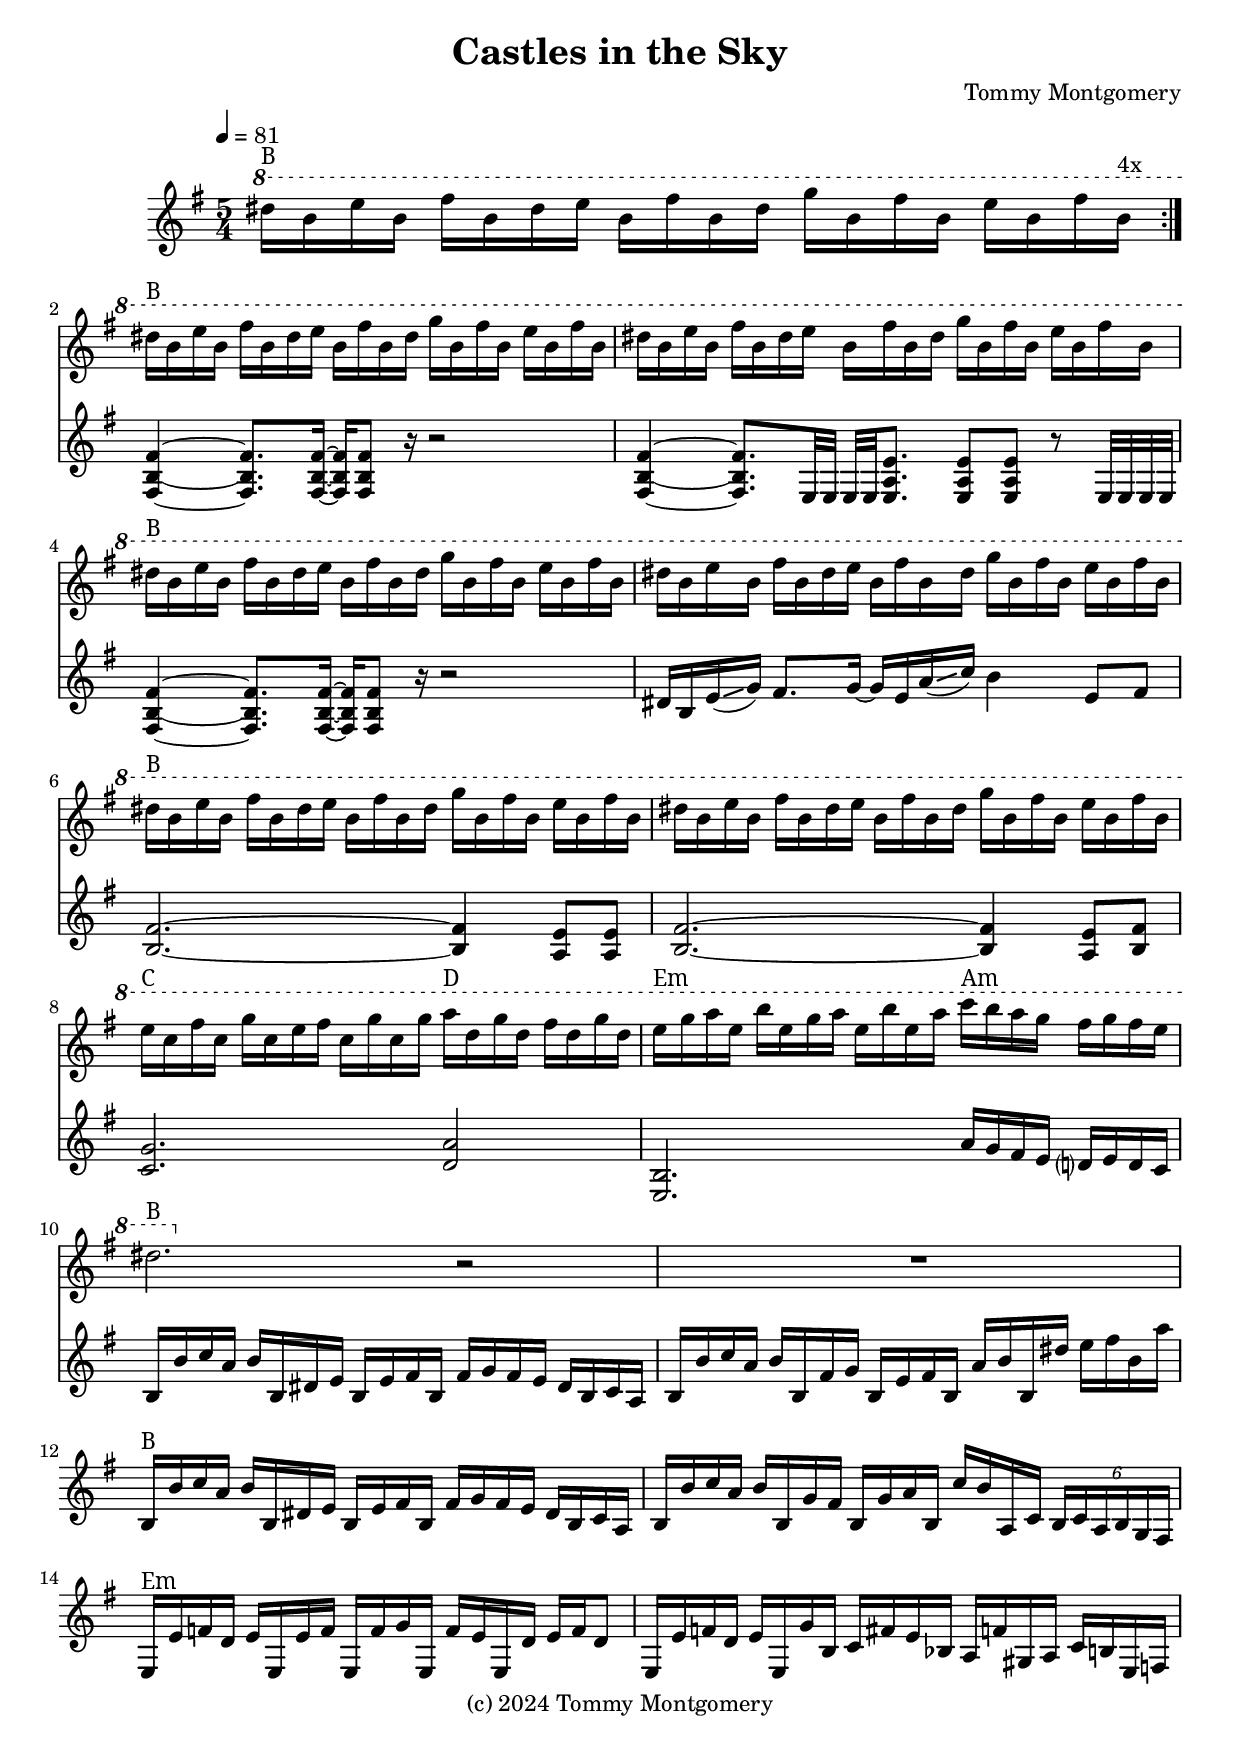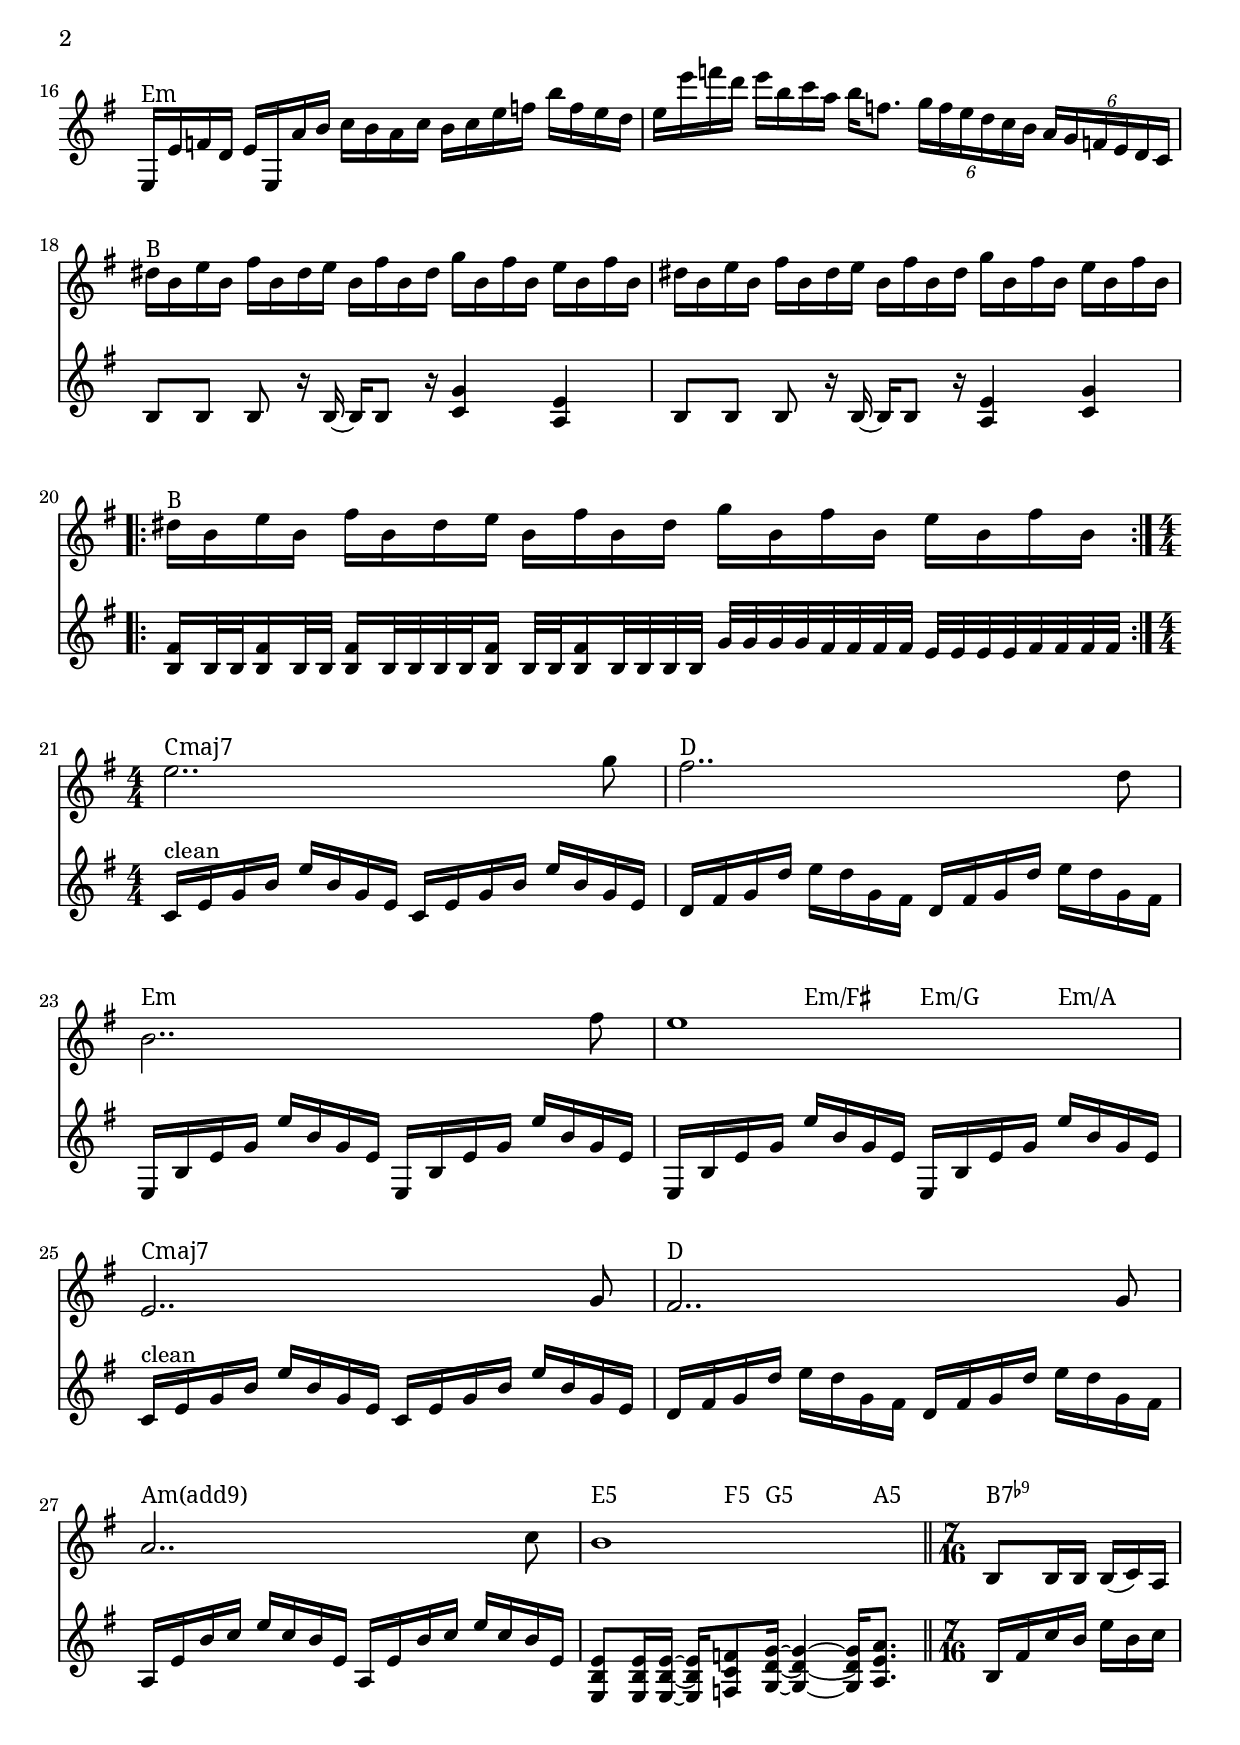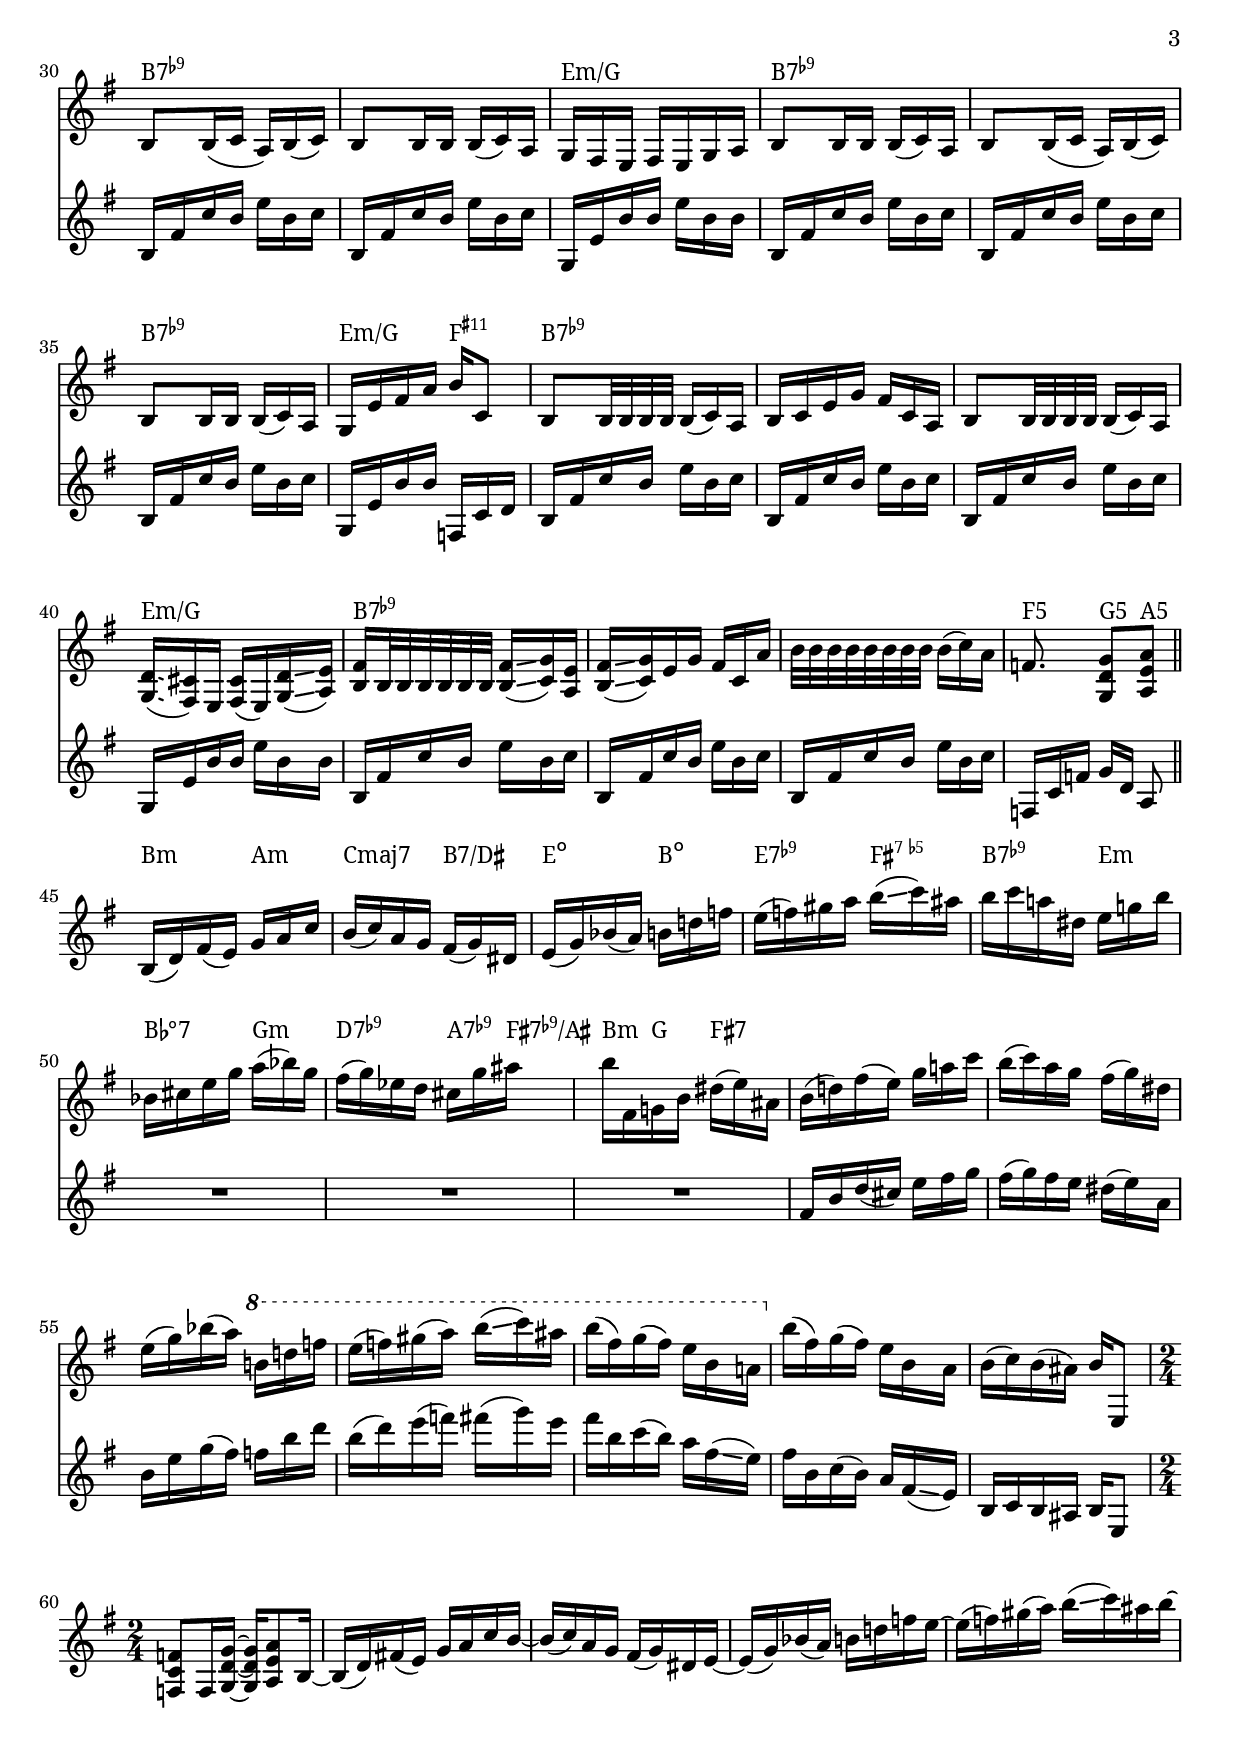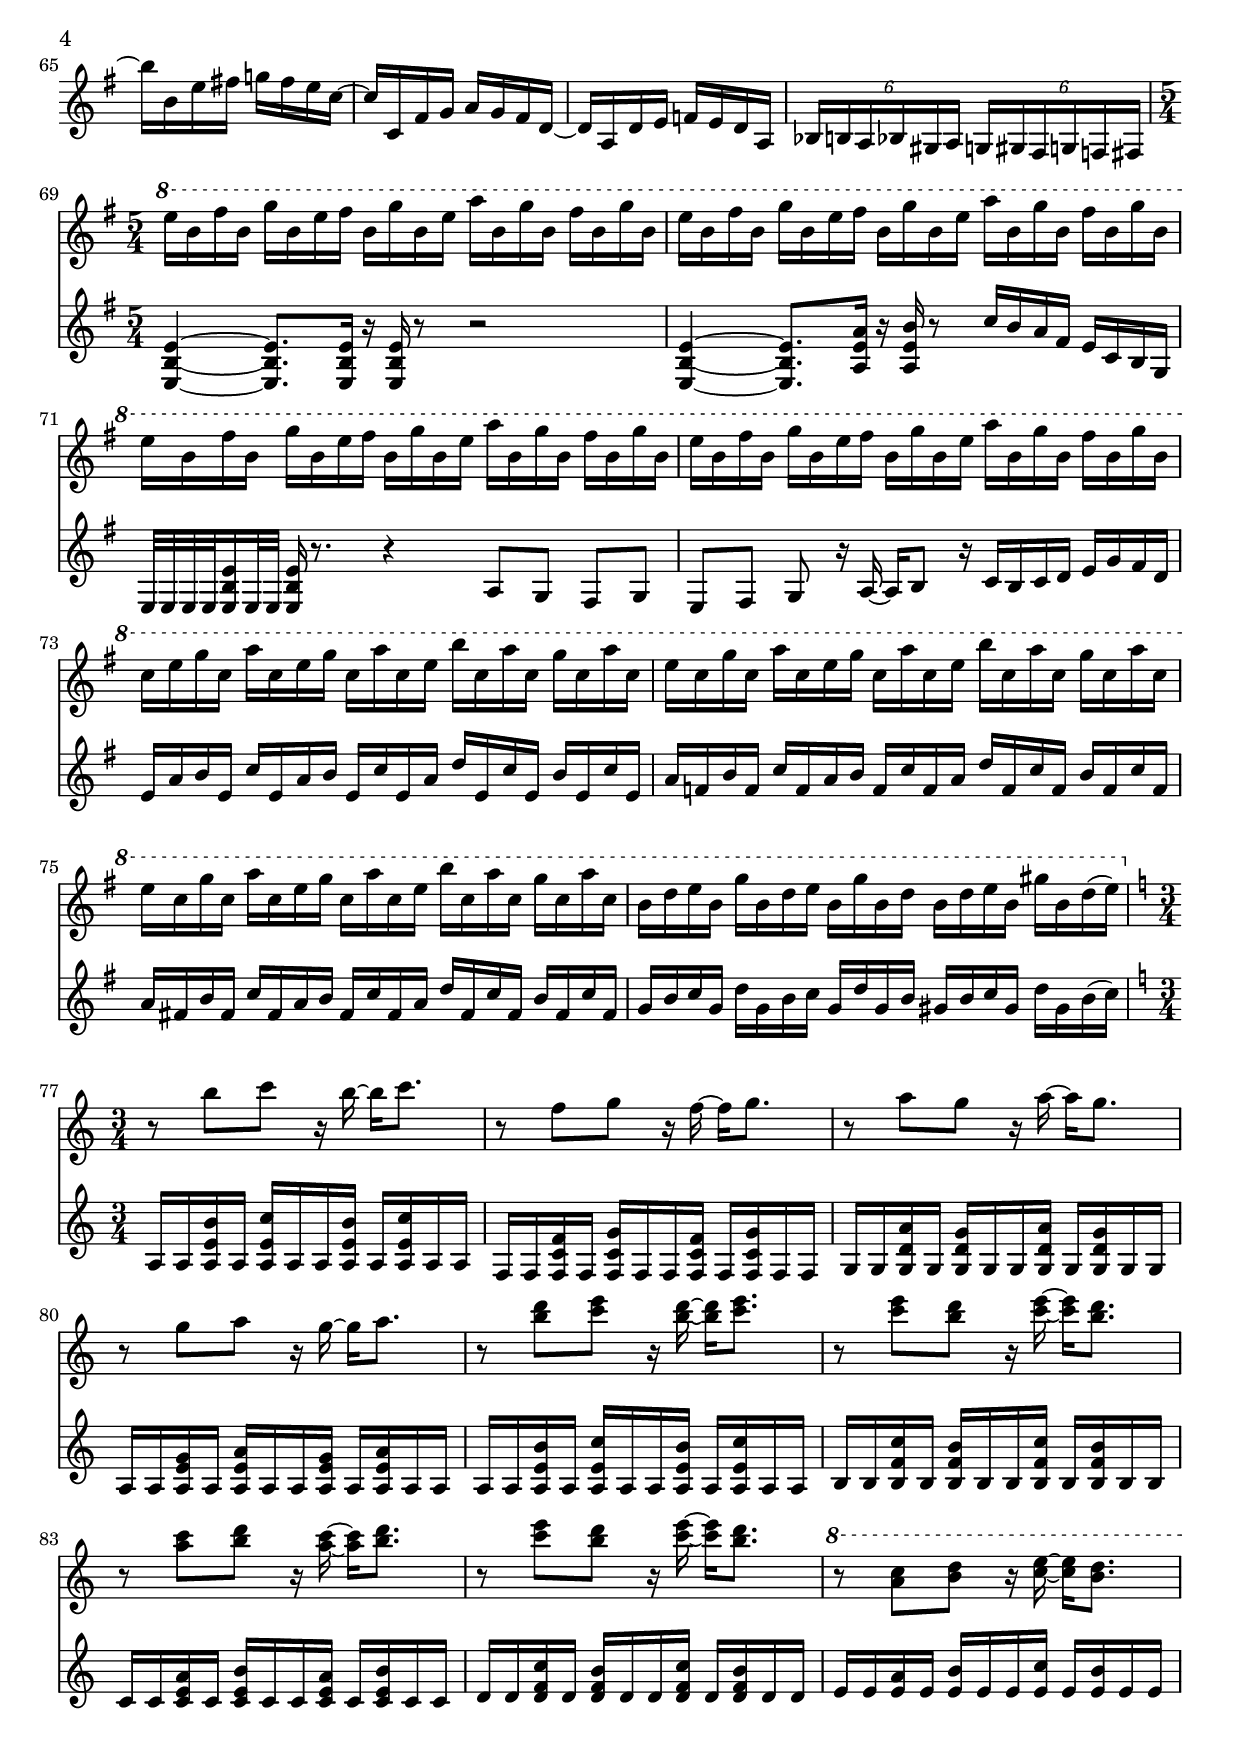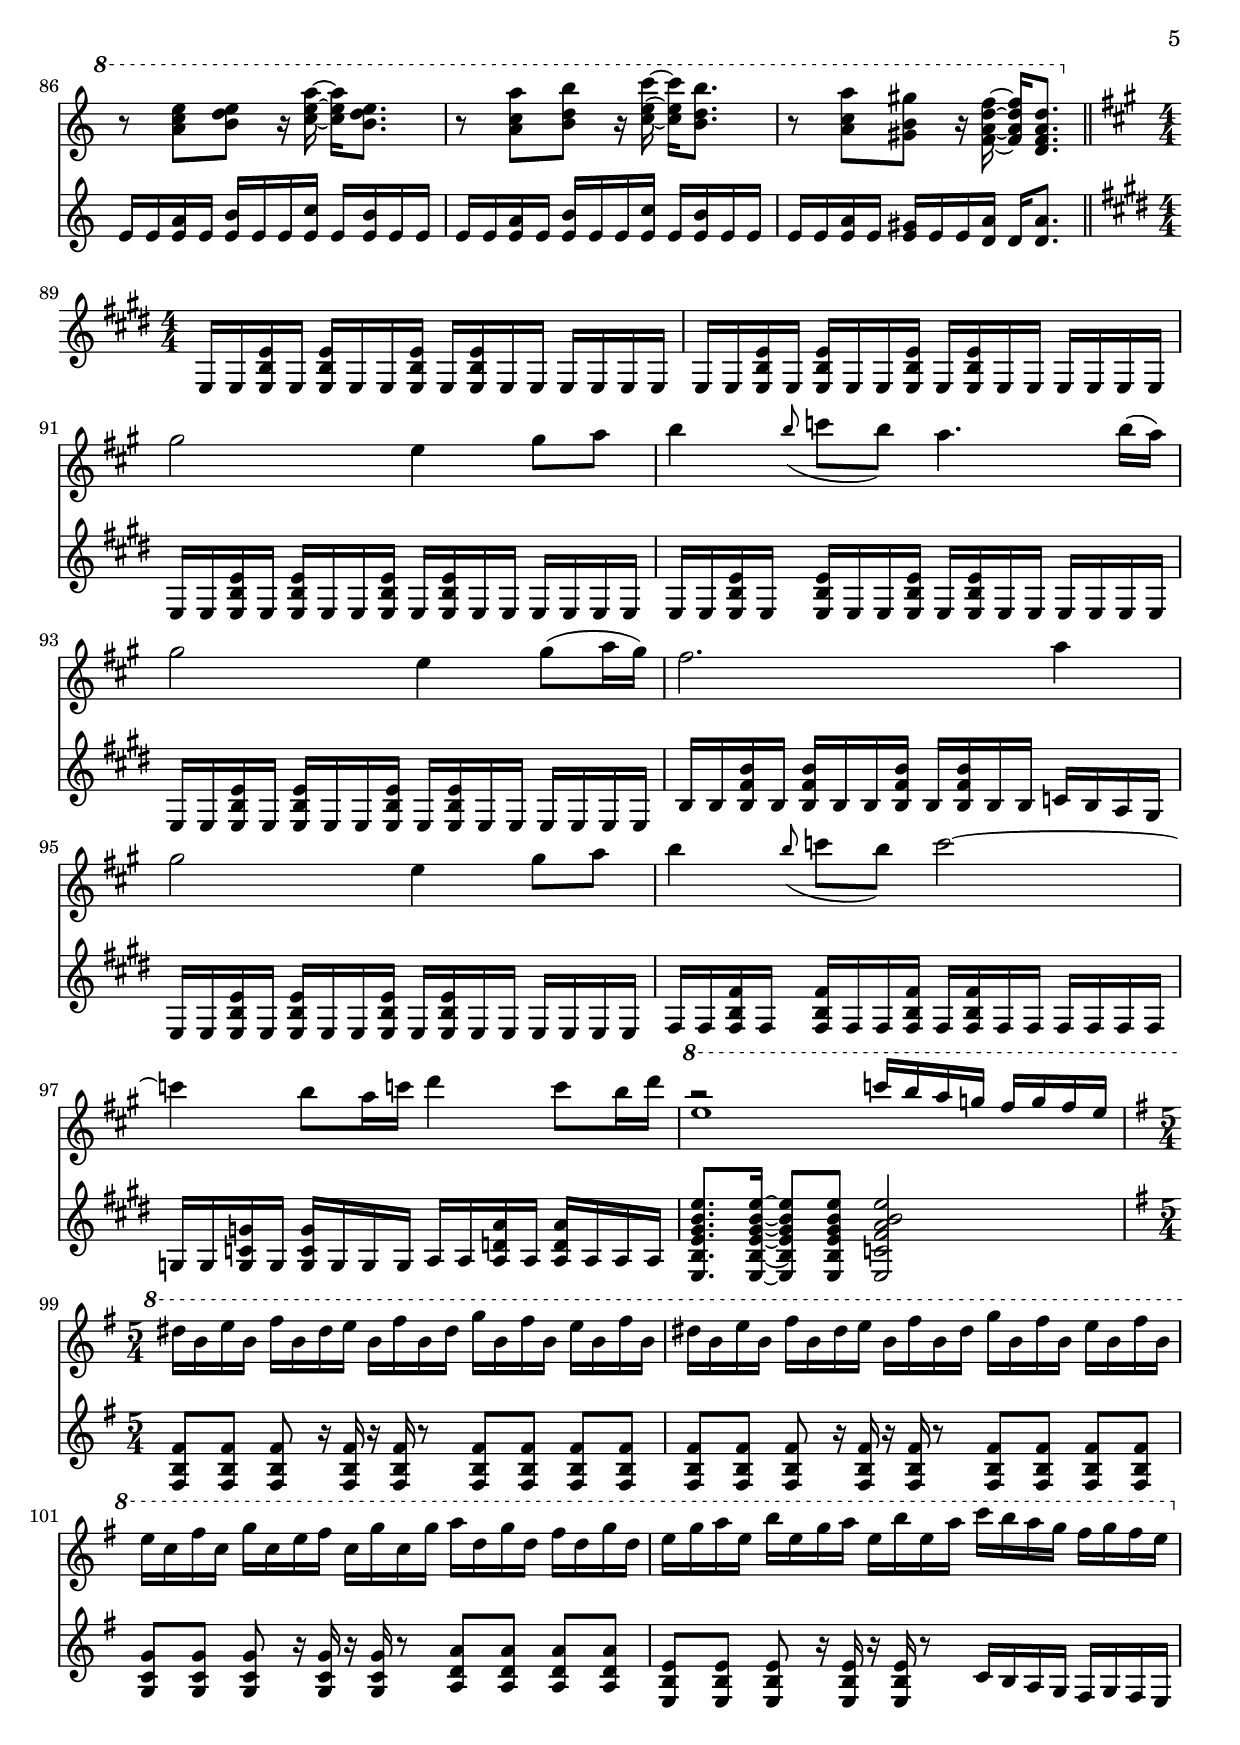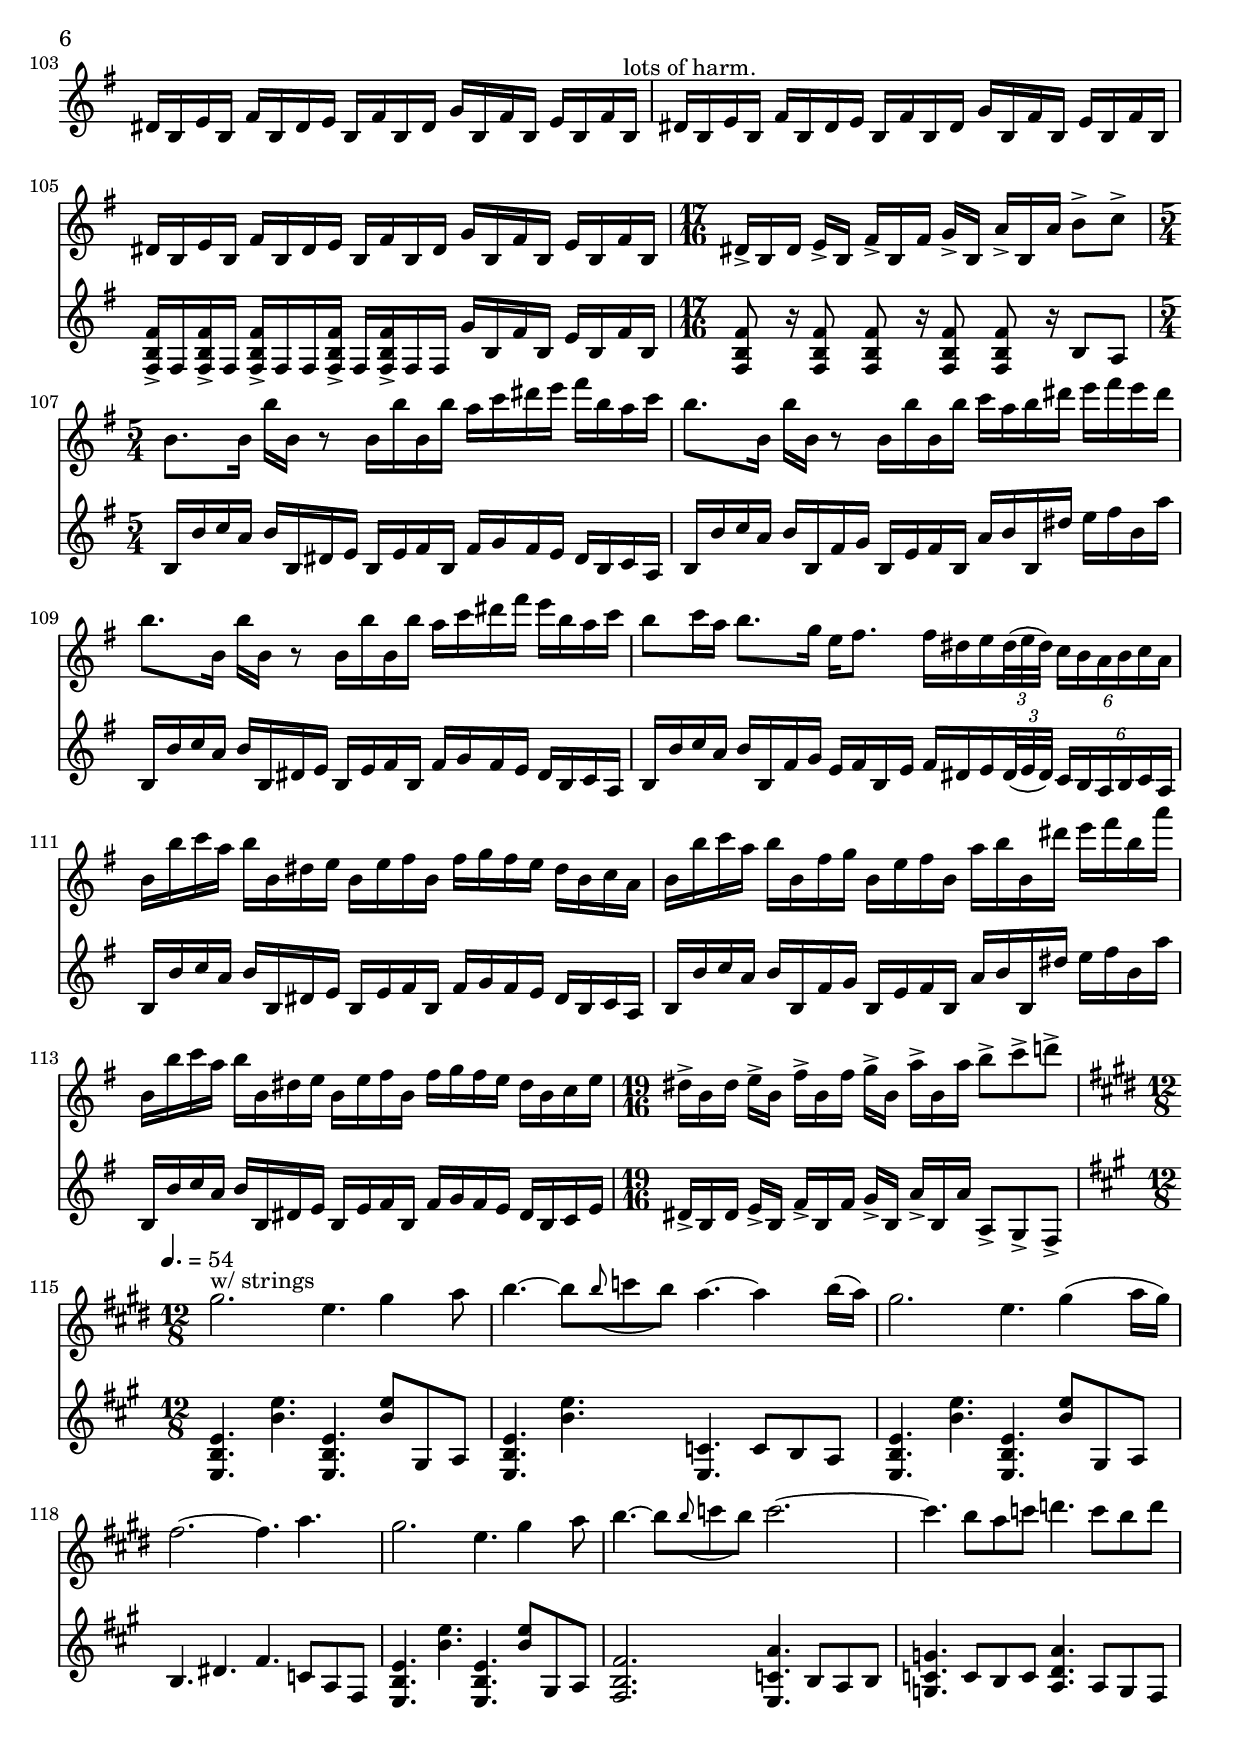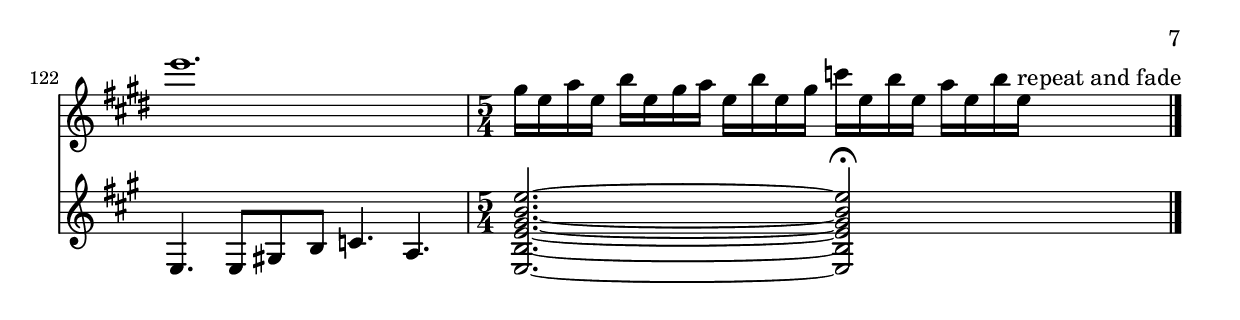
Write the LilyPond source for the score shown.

\version "2.24.0"
\language "english"

\header {
  title = "Castles in the Sky"
  composer = "Tommy Montgomery"
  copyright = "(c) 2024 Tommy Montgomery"
}

global = {
  \key e \minor
  \set Staff.printKeyCancellation = ##f
  \numericTimeSignature
  \compressEmptyMeasures
  \omit Voice.StringNumber
  \override TupletBracket.bracket-visibility = #'if-no-beam
  \override MultiMeasureRest.expand-limit = #3
  \override Score.ChordName.font-name = #"Noto Serif"
  \override Score.ChordName.font-size = #0
  \override Score.LyricText.font-name = #"Noto Serif"
  \override Score.LyricText.font-size = #0
  \tempo 4 = 81
}

mainBRiff = \relative c' {
  ds16 b e b fs' b, ds e b fs' b, ds g b, fs' b, e b fs' b,
}

guitarOne = \relative c' {
  \global
  \time 5/4

  \ottava #1
  \repeat volta 4 { \transpose c c'' \mainBRiff^"4x" | }
  \repeat unfold 4 { \transpose c c'' \mainBRiff }
  \repeat unfold 2 { \transpose c c'' \mainBRiff }
  e'' c fs c g' c, e fs c g' c, g' a d, g d fs d g d |
  e g a e b' e, g a e b' e, a c b a g fs g fs e |

  ds2. \ottava #0 r2 | R1*5/4*7 |

  \repeat unfold 2 \transpose c c' \mainBRiff |
  \repeat volta 2 \transpose c c' \mainBRiff |

  \time 4/4
  e,2.. g8 | fs2.. d8 | b2.. fs'8 | e1 |
  e,2.. g8 | fs2.. g8 | a2.. c8 | b1 |

  \time 7/16

  \repeat unfold 2 {
    % \repeat unfold 3 { b,8[ b16] c8[ a8] | }
    b,8[ b16 b] b[( c) a] |
    b8[ b16( c] a)[ b( c)] |
    b8[ b16 b] b[( c) a] |
  }

  \alternative {
    { g16[ fs e] fs[ e g a] | }
    { g16[ e' fs a] b[ c,8] | }
  }


  % \repeat unfold 3 { b16[ b32 b b b] c16[ c32 c a16 a32 a] | }
  b8[ b32 b b b] b16[( c) a]
  b16[ c e g] fs[ c a] |
  b8[ b32 b b b] b16[( c) a]
  <g d'>16[(\glissando <fs cs'>) e] <fs cs'>([ e) <g d'>\glissando( <a e'>)] |
  <b fs'>16[ b32 b b b b b] <b fs'>16\glissando[( <c g'>) <a e'>]
  <b fs'>16[(\glissando <c g'>) e g] fs[ c a'] |
  b32[ b b b b b b b] b16[( c) a]
  % \repeat unfold 3 { <b fs'>16[ b32 b b b] <c g'>16[ c32 c <a e'>16 a32 a] | }
  f8. <g, d' g>8[ <a e' a>] |

  \bar "||"
  b16[( d) fs( e)] g[ a c] |
  b[( c) a g] fs[( g) ds] |
  e[( g) bf( a)] b[ d! f] |
  e[( f) gs a] b[(\glissando c) as] |

  b[ c a! ds,] e[ g! b] |
  bf,[ cs e g] a[( bf) g] |
  fs[( g) ef d] cs[ g' as] |
  b[ fs, g! b] ds[( e) as,]

  b[( d!) fs( e)] g[ a! c] |
  b[( c) a g] fs[( g) ds] |
  e[( g) bf( a)] \ottava #1 b[ d! f] |
  e[( f) gs( a)] b[(\glissando c) as] |

  b[( fs) g( fs)] e[ b a!] \ottava #0 |
  b[( fs) g( fs)] e[ b a] |
  b[( c) b( as)] b[ e,,8] |
  R1*2/4^"double other" |

  R1*2/4*8 |

  \ottava #1
  \repeat unfold 4 { e'''16 b fs' b, g' b, e fs b, g' b, e a b, g' b, fs' b, g' b, | }
  c e g c, a' c, e g c, a' c, e b' c, a' c, g' c, a' c, |
  \repeat unfold 2 { e c g' c, a' c, e g c, a' c, e b' c, a' c, g' c, a' c, | }
  b d e b g' b, d e b g' b, d b d e b gs' b, d( e) \ottava #0 |

  \key a \minor

  r8 b8 c8 r16 b16 ~ b c8. |
  r8 f,8 g8 r16 f16 ~ f g8. |
  r8 a8 g8 r16 a16 ~ a g8. |
  r8 g8 a8 r16 g16 ~ g a8. |

  r8 <b d>8 <c e>8 r16 <b d>16 ~ q <c e>8. |
  r8 <c e>8 <b d>8 r16 <c e>16 ~ q <b d>8. |
  r8 <a c>8 <b d>8 r16 <a c>16 ~ q <b d>8. |
  r8 <c e>8 <b d>8 r16 <c e>16 ~ q <b d>8. |

  \ottava #1
  r8 <a c>8 <b d>8 r16 <c e>16 ~ q <b d>8. |
  r8 <a c e>8 <b d e>8 r16 <c e a>16 ~ q <b d e>8. |
  r8 <a c a'>8 <b d b'>8 r16 <c e c'>16 ~ q <b d b'>8. |
  r8 <a c a'>8 <gs b gs'>8 r16 <f a d f>16 ~ q <d f a d>8. |
  \ottava #0

  \key e \mixolydian

  R1*2 |

  gs2 e4 gs8 a | b4 \grace b8( c8 b) a4. b16( a) |
  gs2 e4 gs8( a16 gs) | fs2. a4 |

  gs2 e4 gs8 a | b4 \grace b8( c8 b) c2 ~ |
  c4 b8 a16 c d4 c8 b16 d | \ottava #1 << { r2 c'16 b a g fs g fs e } \\ { e1 } >> |

  \key e \minor
  \time 5/4



  \repeat unfold 2 { \transpose c c'' \mainBRiff }
  e16 c fs c g' c, e fs c g' c, g' a d, g d fs d g d |
  e g a e b' e, g a e b' e, a c b a g fs g fs e \ottava #0 |


  \mainBRiff^"lots of harm."

  \mainBRiff
  \mainBRiff
  \time 17/16
  ds,,16->[ b ds] e->[ b] fs'->[ b, fs'] g->[ b,] a'->[ b, a'] b8->[ c->] |

  \time 5/4
  b8. b16 b' b, r8 b16 b' b, b' a c ds e fs b, a c |
  b8. b,16 b' b, r8 b16 b' b, b' c a b ds e fs e ds |
  b8. b,16 b' b, r8 b16 b' b, b' a c ds fs e b a c |
  b8 c16 a b8. g16 e fs8. fs16 ds e \tuplet 3/2 { ds32( e ds) } \tuplet 6/4 { c16 b a b c a } |

  b16 b' c a b b, ds e b e fs b, fs' g fs e ds b c a |
  b b' c a b b, fs' g b, e fs b, a' b b, ds' e fs b, a' |
  b,, b' c a b b, ds e b e fs b, fs' g fs e ds b c e |

  \time 19/16
  ds16->[ b ds] e->[ b] fs'->[ b, fs'] g->[ b,] a'->[ b, a'] b8->[ c-> d!->] |



  \key e \major

  gs,2.^"w/ strings" e4. gs4 a8 | b4. ~ b8 \grace b8( c b) a4. ~ a4 b16( a) |
  gs2. e4. gs4( a16 gs) | fs2. ~ fs4. a4. |

  gs2. e4. gs4 a8 | b4. ~ b8 \grace b8( c b) c2. ~ |
  c4. b8 a c d4. c8 b d | e1. |

  \transpose c f' \mainBRiff^"repeat and fade" |

  \bar "|."

}

guitarTwo = \relative c {
  \global

  \repeat volta 4 { R1*5/4 }

  <fs b fs'>4 ~ q8. q16 ~ q q8 r16 r2 |
  <fs b fs'>4 ~ q8. e32 e e e <e a e'>8. q8 q r8 e32 e e e |
  <fs b fs'>4 ~ q8. q16 ~ q q8 r16 r2 |
  ds'16 b e\glissando( g) fs8. g16 ~ g e a\glissando( c) b4 e,8 fs |

  <b, fs'>2. ~ q4 <a e'>8 q | <b fs'>2. ~ q4 <a e'>8 <b fs'> |
  <c g'>2. <d a'>2 | <e, b'>2. a'16 g fs e d? e d c |

  b16 b' c a b b, ds e b e fs b, fs' g fs e ds b c a |
  b b' c a b b, fs' g b, e fs b, a' b b, ds' e fs b, a' |
  b,, b' c a b b, ds e b e fs b, fs' g fs e ds b c a |
  b b' c a b b, g' fs b, g' a b, c' b a, c \tuplet 6/4 { b c a b g fs } |

  % b b' c a b b, fs' g e fs b, e fs ds e \tuplet 3/2 { ds32( e ds) } \tuplet 3/2 { c16 b a } g fs |

  % e e' f d e e, e' f d e e, e' f d e\glissando( f) a d f( e) |
  % e,16 e' f d e e, e' f d e e, e' f d e e, a c b f |
  e e' f d e e, e' f e, f' g e, f' e e, d' e f d8 |

  e,16 e' f d e e, g' b, c fs e bf a f' gs, a c b e, f |

  % e e' f d e e, e' f d e e, e' f d e\glissando( f) a d f( d) |
  e e' f d e e, a' b c b a c b c e f b f e d |
  e e' f d e b c a b f8. \tuplet 6/4 4 { g16 f e d c b a g f e d c } |

  b8 b b r16 b16 ~ b b8 r16 <c g'>4 <a e'> |
  b8 b b r16 b16 ~ b b8 r16 <a e'>4 <c g'> |

  \repeat volta 2 {
    <b fs'>16 b32 b <b fs'>16 b32 b <b fs'>16 b32 b b b
      <b fs'>16 b32 b <b fs'>16 b32 b b b g'32 g g g fs fs fs fs e e e e fs fs fs fs |
  }

  \time 4/4
  \repeat unfold 2 {
    c16^"clean" e g b e b g e c e g b e b g e |
    d fs g d' e d g, fs d fs g d' e d g, fs |
  }
  \alternative {
    { \repeat unfold 2 { e, b' e g e' b g e e, b' e g e' b g e | } }
    {
      a, e' b' c e c b e, a, e' b' c e c b e, |
      <e, b' e>8 q16 q ~ q <f c' f>8 <g d' g>16 ~ q4 ~ q16 <a e' a>8. |
    }
  }

  \bar "||"

  \repeat unfold 3 { b16[ fs' c' b] e[ b c] | }
  g,[ e' b' b] e[ b b] |
  \repeat unfold 3 { b,16[ fs' c' b] e[ b c] | }
  g,[ e' b' b] f,[ c' d] |
  \repeat unfold 3 { b16[ fs' c' b] e[ b c] | }
  g,[ e' b' b] e[ b b] |
  \repeat unfold 3 { b,16[ fs' c' b] e[ b c] | }
  f,,[ c' f] g[ d] a8 |

  % modulation mayhem
  R1*7/16*8 |
  fs'16[ b d( cs)] e[ fs g] |
  fs[( g) fs e] ds[( e) a,] |
  b[ e g( fs)] f[ b d] |
  b[( d) e( f)] fs[( g) e] |

  fs[ b, c( b)] a[ fs\glissando( e)] |
  fs[ b, c( b)] a[ fs\glissando( e)] |
  b[ c b as] b[ e,8] |

  \time 2/4 <f c' f>8 f16 <g d' g> ~ q <a e' a>8 b16 ~ |

  b( d) fs!( e) g a c b ~ |
  b( c) a g fs( g) ds e ~ |
  e( g) bf( a) b d! f e ~ |
  e( f) gs( a) b\glissando( c) as b ~ |

  b b, e fs! g! fs e c ~ | c c, fs g a g fs d ~ |
  d a d e f e d a | \tuplet 6/4 4 { bf b a bf gs a g gs fs g f fs } |

  \time 5/4

  <e b' e>4 ~ q8. q16 r q r8 r2 |
  <e b' e>4 ~ q8. <a e' a>16 r <a e' b'> r8 c'16 b a fs e c b g |
  e32 e e e <e b' e>16 e32 e <e b' e>16 r8. r4 a8 g fs g |
  e8 fs g8 r16 a16 ~ a b8 r16 c b c d e g fs d |

  e a b e, c' e, a b e, c' e, a d e, c' e, b' e, c' e, |
  a f b f c' f, a b f c' f, a d f, c' f, b f c' f, |
  a fs! b fs c' fs, a b fs c' fs, a d fs, c' fs, b fs c' fs, |
  g b c g d' g, b c g d' g, b gs b c gs d' gs, b( c) |

  \time 3/4
  \key a \minor
  a,16 a <a e' b'> a <a e' c'> a a <a e' b'> a <a e' c'> a a |
  f f <f c' f> f <f c' g'> f f <f c' f> f <f c' g'> f f |
  g g <g d' a'> g <g d' g> g g <g d' a'> g <g d' g> g g |
  a a <a e' g> a <a e' a> a a <a e' g> a <a e' a> a a |

  a a <a e' b'> a <a e' c'> a a <a e' b'> a <a e' c'> a a |
  b b <b f' c'> b <b f' b> b b <b f' c'> b <b f' b> b b |
  c c <c e a> c <c e b'> c c <c e a> c <c e b'> c c |
  d d <d f c'> d <d f b> d d <d f c'> d <d f b> d d |

  \repeat unfold 3 { e e <e a> e <e b'> e e <e c'> e <e b'> e e | }
  e e <e a> e <e gs> e e <d a'> d <d a'>8. |

  \bar "||"

  \time 4/4
  \key e \major
  \repeat unfold 2 {
    e,16 e <e b' e> e <e b' e> e e <e b' e> e <e b' e> e e e e e e |
  }

  \repeat unfold 3 {
    e16 e <e b' e> e <e b' e> e e <e b' e> e <e b' e> e e e e e e |
  }
  b' b <b fs' b> b <b fs' b> b b <b fs' b> b <b fs' b> b b c b a gs |

  e16 e <e b' e> e <e b' e> e e <e b' e> e <e b' e> e e e e e e |
  fs fs <fs b fs'> fs <fs b fs'> fs fs <fs b fs'> fs <fs b fs'> fs fs fs fs fs fs |
  g g <g c g'> g <g c g'> g g g a a <a d a'> a <a d a'> a a a |
  <e b' e gs b e>8. q16 ~ q8 q <e c' fs a b e>2 |

  \key e \minor

  \repeat unfold 2 { <fs b fs'>8 q q r16 q r q r8 q q q q | }
  <g c g'>8 q q r16 q r q r8 <a d a'> q q q |
  <e b' e>8 q q r16 q r q r8 c'16 b a g fs g fs e |

  R1*5/4*2 |
  <fs b fs'>16-> fs q-> fs q-> fs fs q-> fs q-> fs fs g' b, fs' b, e b fs' b, |

  <fs b fs'>8 r16 <fs b fs'>8 q  r16 q8 q r16 b8[ a] |

  \repeat unfold 2 {
    b16 b' c a b b, ds e b e fs b, fs' g fs e ds b c a |
    b b' c a b b, fs' g b, e fs b, a' b b, ds' e fs b, a' |
    b,, b' c a b b, ds e b e fs b, fs' g fs e ds b c

    %b16 b' c a b b, b' c a b b, b' c a b fs g e fs ds  |
    %b b' c a b b, b' c a b b, b' c a b ds e fs b fs  |
    %b,, b' c a b b, b' c a b b, b' c a b fs g e fs

  }
  \alternative {
    { a | b b' c a b b, fs' g e fs b, e fs ds e \tuplet 3/2 { ds32( e ds) } \tuplet 6/4 { c16 b a b c a } | }
    {
      e' |
      ds16->[ b ds] e->[ b] fs'->[ b, fs'] g->[ b,] a'->[ b, a'] a,8->[ g-> fs->] |
    }
  }


  \time 12/8
  \tempo 4. = 54
  \key e \mixolydian

  <e b' e>4. <b'' e> <e,, b' e> <b'' e>8 gs, a |
  <e b' e>4. <b'' e> <e,, c'>4. c'8 b a |
  <e b' e>4. <b'' e> <e,, b' e> <b'' e>8 gs, a |
  b4. ds fs c8 a fs |

  <e b' e>4. <b'' e> <e,, b' e> <b'' e>8 gs, a |
  <fs b fs'>2. <e c' a'>4. b'8 a b |
  <g c g'>4. c8 b c <a d a'>4. a8 g fs |
  e4. e8 gs! b c4. a |

  \time 5/4
  <e b' e gs b e>2. ~ q2\fermata |

}

guitarOneStaff = \new Staff \with { midiInstrument = "distorted guitar" midiMaximumVolume = #0.6 }{ \global \guitarOne }
guitarTwoStaff = \new Staff \with { midiInstrument = "distorted guitar" midiMaximumVolume = #0.6 }{ \global \guitarTwo }

chordExceptionMusic = {
  <c e g b d'>1-\markup { "maj9" }
  <c e g b fs'>1-\markup { "maj7" \sharp "11" }
  <c ef f g bf>1-\markup { "m7sus4" }
  <c ef gf bff>1-\markup { "°7" }
  <c ef gf bf>1-\markup { \super { "ø7" } }
  <c e g d'>1-\markup { "add9" }
  <c ef g d'>1-\markup { "m(add9)" }
  <c e fs as>1-\markup { \super { \sharp "11" \sharp "13" } }
  <c g>1-\markup { "5" }
  <c e g bf>1-\markup { "7" }
  <c e g b>1-\markup { "maj7" }
  <c ef g bf>1-\markup { "m7" }
  <c f g>1-\markup { "sus4" }
  <c d g>1-\markup { "sus2" }
  <c e g bf df'>1-\markup { "7" \super { \flat "9" } }
  <c e g f'>1-\markup { "add11" }
}

chordExceptions = #(append
  (sequential-music-to-chord-exceptions chordExceptionMusic #t)
  ignatzekExceptions
)

chordValues = \chordmode {
  \global
  % \powerChords
  \set chordNameExceptions = #chordExceptions
  \set majorSevenSymbol = \markup "maj7"

  \repeat volta 4 { b1*5/4 | }
  \repeat unfold 4 b1*5/4 |

  b1*5/4 | q | c2. d2 | e2.:m a2:m |

  b1*5/4 | q | q | q |
  e:m | q | q | q |

  b1*5/4 | q | \repeat volta 2 q |

  c1:maj7 | d | e:m | e4:m e:m/fs e:m/g e:m/a |
  c1:maj7 | d | a:1.3-.5.9 | e4:5 q16 f8:5 g4.:5 a8.:5 |

  b1*7/16:1.3.5.7.9- | q | q | e:m/g |
  b1*7/16:1.3.5.7.9- | q | q | e4:m/g f8.:1.3.5.11+ |
  b1*7/16:1.3.5.7.9- | q | q | e:m/g |
  b1*7/16:1.3.5.7.9- | q | q | f8.:5 g8:5 a:5 |

  % modulation mayhem
  b4:m a8.:m | c4:maj7 b8.:7/ds | e4:dim b8.:dim | e4:1.3.5.7.9- fs8.:1.3.5-.7 |
  b4:1.3.5.7.9- e8.:m | bf4:dim7 g8.:m | d4:1.3.5.7.9- a8:1.3.5.7.9- fs16:1.3.5.7.9-/as | b8:m g fs8.:7 |

}

chordNames = \new ChordNames {
  \set chordChanges = ##t
  \set chordNameExceptions = #chordExceptions
  \chordValues
}

\score {
  <<
    \chordNames
    \guitarOneStaff
    \guitarTwoStaff
  >>
  \layout {
    \context {
      \Staff \RemoveEmptyStaves
      \override Glissando.minimum-length = #4
      \override Glissando.springs-and-rods = #ly:spanner::set-spacing-rods
      \override Glissando.thickness = #2
      \override VerticalAxisGroup.remove-first = ##t
    }
  }
}


\score {
  \unfoldRepeats {
    <<
      \transpose c c, \guitarOneStaff
      \transpose c c, \guitarTwoStaff
    >>
  }
  \midi {}
}

